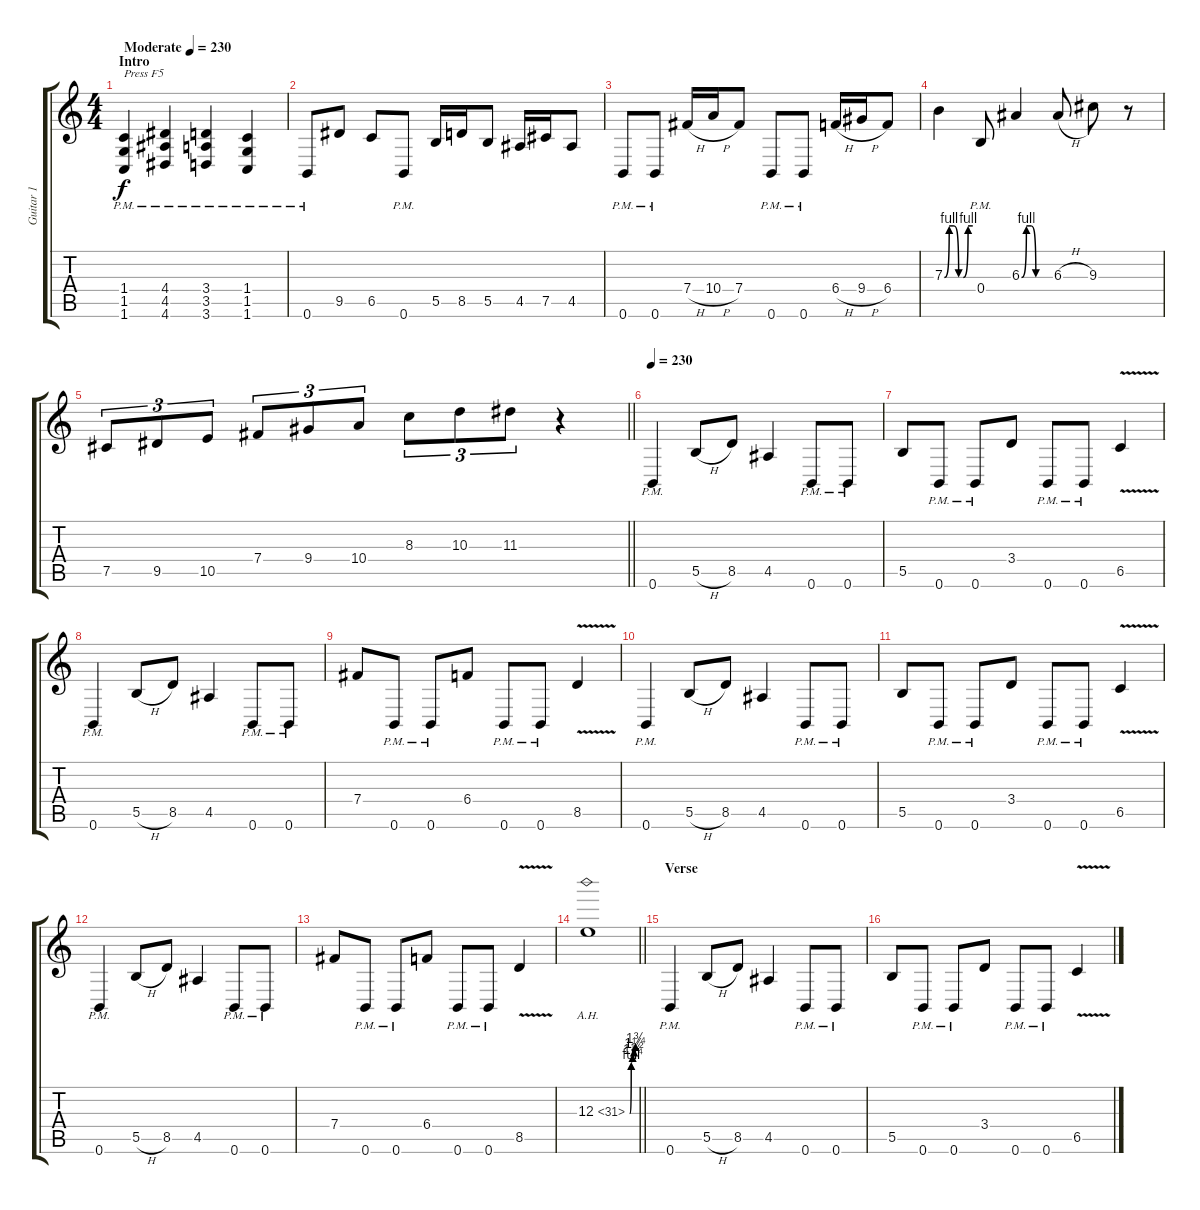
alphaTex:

\track ("Guitar 1" "Guitar 1") {instrument distortionguitar}
\staff {score tabs}
\tuning (Db4 Ab3 E3 B2 Gb2 B1) {hide}
\ts (4 4)
\section ("" "Intro")
\tempo (230 "Moderate")
\clef g2
\ks c
(1.4{pm} 1.5{pm} 1.6{pm}).4{txt "Press F5" dy f instrument distortionguitar} (4.4{pm} 4.5{pm} 4.6{pm}).4 (3.4{pm} 3.5{pm} 3.6{pm}).4 (1.4{pm} 1.5{pm} 1.6{pm}).4 |
0.6{pm}.8 9.5.8 6.5.8 0.6{pm}.8 5.5.16 8.5.16 5.5.8 4.5.16 7.5.16 4.5.8 |
0.6{pm}.8 0.6{pm}.8 7.4{h}.16 10.4{h}.16 7.4.8 0.6{pm}.8 0.6{pm}.8 6.4{h}.16 9.4{h}.16 6.4.8 |
7.3{be (custom 0 0 10 4 20 4 30 0 40 0 50 4 60 4)}.4 0.4{pm}.8 6.3{be (custom 0 0 10 4 20 4 30 0 60 0)}.4 6.3{h}.8 9.3.8 r.8 |
\barLineRight lightlight
7.5.8{tu (3 2)} 9.5.8{tu (3 2)} 10.5.8{tu (3 2)} 7.4.8{tu (3 2)} 9.4.8{tu (3 2)} 10.4.8{tu (3 2)} 8.3.8{tu (3 2)} 10.3.8{tu (3 2)} 11.3.8{tu (3 2)} r.4 |
\section ("" "")
\tempo 230
0.6{pm}.4 5.5{h}.8 8.5.8 4.5.4 0.6{pm}.8 0.6{pm}.8 |
5.5.8 0.6{pm}.8 0.6{pm}.8 3.4.8 0.6{pm}.8 0.6{pm}.8 6.5{v}.4 |
0.6{pm}.4 5.5{h}.8 8.5.8 4.5.4 0.6{pm}.8 0.6{pm}.8 |
7.4.8 0.6{pm}.8 0.6{pm}.8 6.4.8 0.6{pm}.8 0.6{pm}.8 8.5{v}.4 |
0.6{pm}.4 5.5{h}.8 8.5.8 4.5.4 0.6{pm}.8 0.6{pm}.8 |
5.5.8 0.6{pm}.8 0.6{pm}.8 3.4.8 0.6{pm}.8 0.6{pm}.8 6.5{v}.4 |
0.6{pm}.4 5.5{h}.8 8.5.8 4.5.4 0.6{pm}.8 0.6{pm}.8 |
7.4.8 0.6{pm}.8 0.6{pm}.8 6.4.8 0.6{pm}.8 0.6{pm}.8 8.5{v}.4 |
\barLineRight lightlight
12.3{be (custom 0 0 15 4 30 5 45 6 60 7) ah 19}.1 |
\section ("" "Verse")
0.6{pm}.4 5.5{h}.8 8.5.8 4.5.4 0.6{pm}.8 0.6{pm}.8 |
5.5.8 0.6{pm}.8 0.6{pm}.8 3.4.8 0.6{pm}.8 0.6{pm}.8 6.5{v}.4
